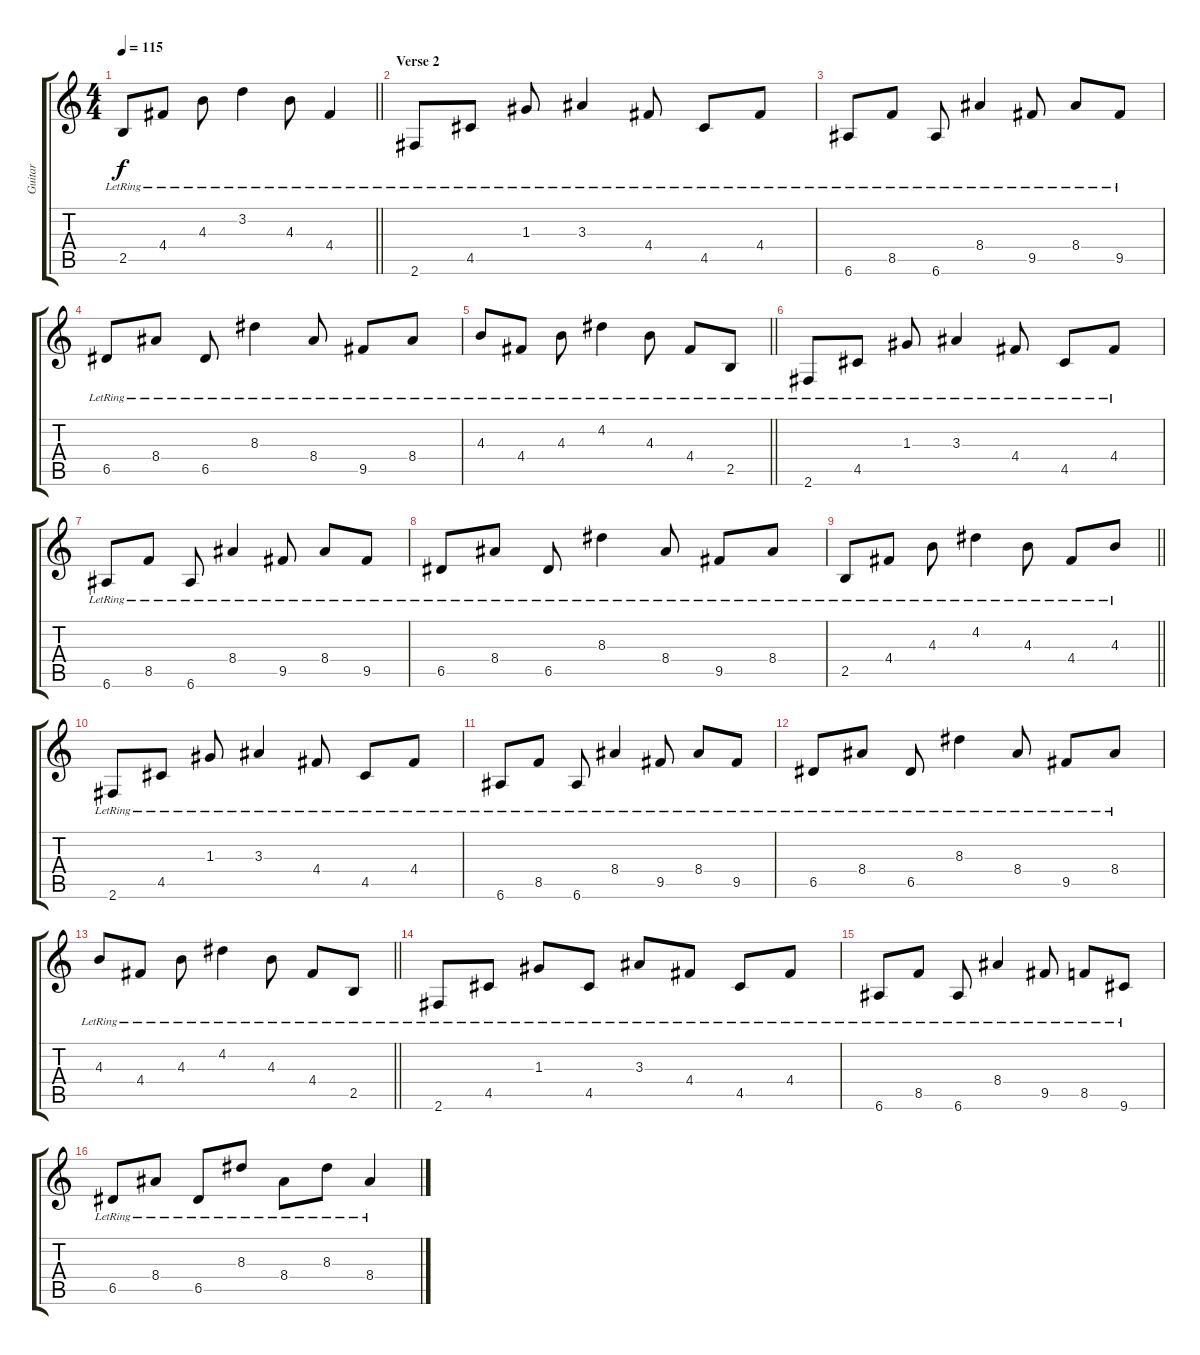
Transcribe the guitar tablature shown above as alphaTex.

\track ("Guitar" "Guitar") {instrument acousticguitarsteel}
\staff {score tabs}
\tuning (E4 B3 G3 D3 A2 E2) {hide}
\ts (4 4)
\tempo 115
\clef g2
\barLineRight lightlight
\ks c
2.5{lr}.8{dy f} 4.4{lr}.8 4.3{lr}.8 3.2{lr}.4 4.3{lr}.8 4.4{lr}.4 |
\section ("" "Verse 2")
2.6{lr}.8 4.5{lr}.8 1.3{lr}.8 3.3{lr}.4 4.4{lr}.8 4.5{lr}.8 4.4{lr}.8 |
6.6{lr}.8 8.5{lr}.8 6.6{lr}.8 8.4{lr}.4 9.5{lr}.8 8.4{lr}.8 9.5{lr}.8 |
6.5{lr}.8 8.4{lr}.8 6.5{lr}.8 8.3{lr}.4 8.4{lr}.8 9.5{lr}.8 8.4{lr}.8 |
\barLineRight lightlight
4.3{lr}.8 4.4{lr}.8 4.3{lr}.8 4.2{lr}.4 4.3{lr}.8 4.4{lr}.8 2.5{lr}.8 |
2.6{lr}.8 4.5{lr}.8 1.3{lr}.8 3.3{lr}.4 4.4{lr}.8 4.5{lr}.8 4.4{lr}.8 |
6.6{lr}.8 8.5{lr}.8 6.6{lr}.8 8.4{lr}.4 9.5{lr}.8 8.4{lr}.8 9.5{lr}.8 |
6.5{lr}.8 8.4{lr}.8 6.5{lr}.8 8.3{lr}.4 8.4{lr}.8 9.5{lr}.8 8.4{lr}.8 |
\barLineRight lightlight
2.5{lr}.8 4.4{lr}.8 4.3{lr}.8 4.2{lr}.4 4.3{lr}.8 4.4{lr}.8 4.3{lr}.8 |
2.6{lr}.8 4.5{lr}.8 1.3{lr}.8 3.3{lr}.4 4.4{lr}.8 4.5{lr}.8 4.4{lr}.8 |
6.6{lr}.8 8.5{lr}.8 6.6{lr}.8 8.4{lr}.4 9.5{lr}.8 8.4{lr}.8 9.5{lr}.8 |
6.5{lr}.8 8.4{lr}.8 6.5{lr}.8 8.3{lr}.4 8.4{lr}.8 9.5{lr}.8 8.4{lr}.8 |
\barLineRight lightlight
4.3{lr}.8 4.4{lr}.8 4.3{lr}.8 4.2{lr}.4 4.3{lr}.8 4.4{lr}.8 2.5{lr}.8 |
2.6{lr}.8 4.5{lr}.8 1.3{lr}.8 4.5{lr}.8 3.3{lr}.8 4.4{lr}.8 4.5{lr}.8 4.4{lr}.8 |
6.6{lr}.8 8.5{lr}.8 6.6{lr}.8 8.4{lr}.4 9.5{lr}.8 8.5{lr}.8 9.6{lr}.8 |
6.5{lr}.8 8.4{lr}.8 6.5{lr}.8 8.3{lr}.8 8.4{lr}.8 8.3{lr}.8 8.4{lr}.4
